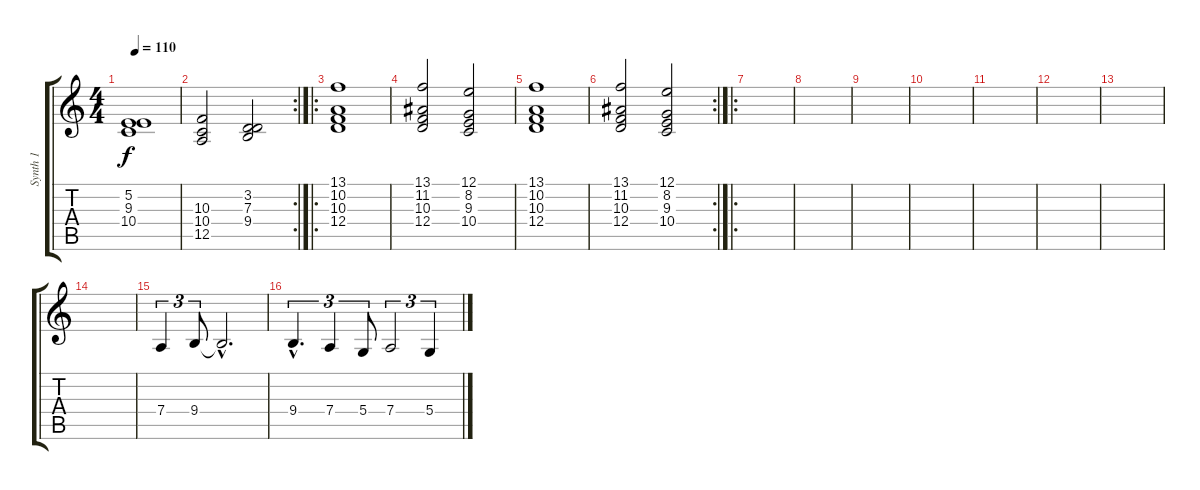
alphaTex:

\track ("Synth 1" "Synth 1") {instrument stringensemble1}
\staff {score tabs}
\tuning (E4 B3 G3 D3 A2 E2) {hide}
\ts (4 4)
\tempo 110
\clef g2
\ks c
(5.2 9.3 10.4).1{dy f} |
\rc 2
(10.3 10.4 12.5).2 (3.2 7.3 9.4).2 |
\ro
(13.1 10.2 10.3 12.4).1 |
(13.1 11.2 10.3 12.4).2 (12.1 8.2 9.3 10.4).2 |
(13.1 10.2 10.3 12.4).1 |
\rc 2
(13.1 11.2 10.3 12.4).2 (12.1 8.2 9.3 10.4).2 |
\ro
|
|
|
|
|
|
|
|
7.4.4{tu (3 2) instrument viola} 9.4.8{tu (3 2)} 9.4{hac t}.2{d} |
9.4{hac}.4{d tu (3 2)} 7.4.4{tu (3 2)} 5.4.8{tu (3 2)} 7.4.2{tu (3 2)} 5.4.4{tu (3 2)}
